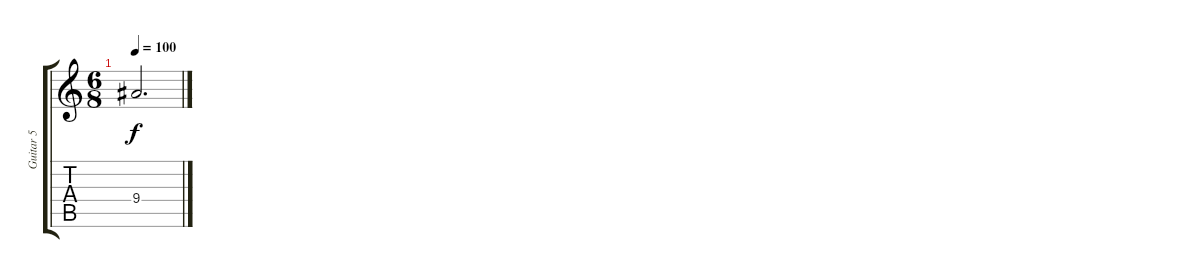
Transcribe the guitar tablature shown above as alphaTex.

\track ("Guitar 5" "Guitar 5") {instrument electricguitarclean}
\staff {score tabs}
\tuning (Eb4 Bb3 Gb3 Db3 Ab2 Eb2) {hide}
\ts (6 8)
\tempo 100
\clef g2
\ks c
9.4{t}.2{d dy f}
